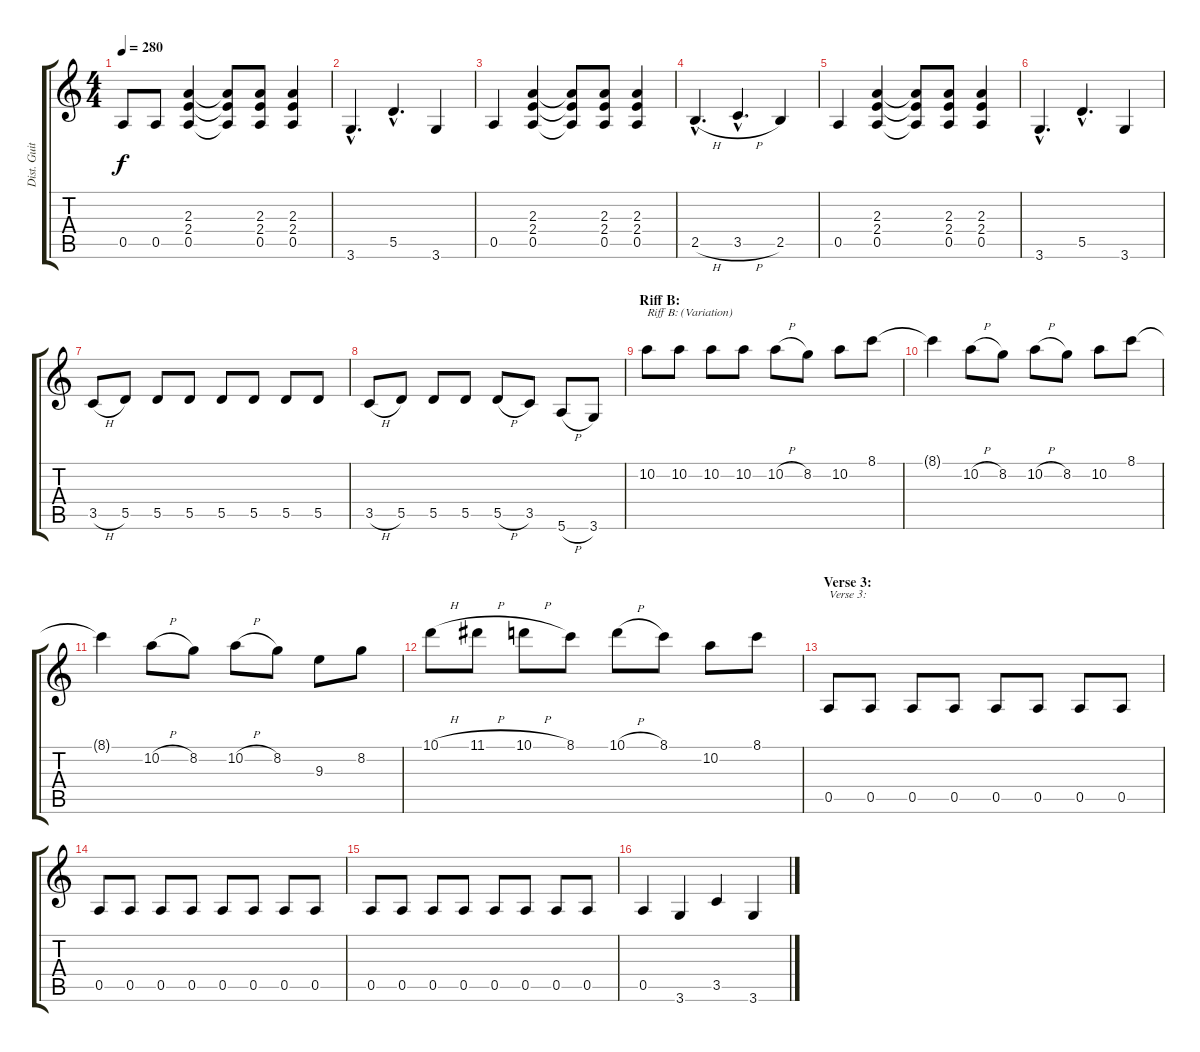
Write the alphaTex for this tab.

\track ("Dist. Guitar 1" "Dist. Guit") {instrument overdrivenguitar}
\staff {score tabs}
\tuning (E4 B3 G3 D3 A2 E2) {hide}
\ts (4 4)
\tempo 280
\clef g2
\ks c
0.5.8{dy f} 0.5.8 (2.3 2.4 0.5).4 (2.3{t} 2.4{t} 0.5{t}).8 (2.3 2.4 0.5).8 (2.3 2.4 0.5).4 |
3.6{hac}.4{d} 5.5{hac}.4{d} 3.6.4 |
0.5.4 (2.3 2.4 0.5).4 (2.3{t} 2.4{t} 0.5{t}).8 (2.3 2.4 0.5).8 (2.3 2.4 0.5).4 |
2.5{h hac}.4{d} 3.5{h hac}.4{d} 2.5.4 |
0.5.4 (2.3 2.4 0.5).4 (2.3{t} 2.4{t} 0.5{t}).8 (2.3 2.4 0.5).8 (2.3 2.4 0.5).4 |
3.6{hac}.4{d} 5.5{hac}.4{d} 3.6.4 |
3.5{h}.8 5.5.8 5.5.8 5.5.8 5.5.8 5.5.8 5.5.8 5.5.8 |
3.5{h}.8 5.5.8 5.5.8 5.5.8 5.5{h}.8 3.5.8 5.6{h}.8 3.6.8 |
\section ("" "Riff B:")
10.2.8{txt "Riff B: (Variation)"} 10.2.8 10.2.8 10.2.8 10.2{h}.8 8.2.8 10.2.8 8.1.8 |
8.1{t}.4 10.2{h}.8 8.2.8 10.2{h}.8 8.2.8 10.2.8 8.1.8 |
8.1{t}.4 10.2{h}.8 8.2.8 10.2{h}.8 8.2.8 9.3.8 8.2.8 |
10.1{h}.8 11.1{h}.8 10.1{h}.8 8.1.8 10.1{h}.8 8.1.8 10.2.8 8.1.8 |
\section ("" "Verse 3:")
0.5.8{txt "Verse 3:"} 0.5.8 0.5.8 0.5.8 0.5.8 0.5.8 0.5.8 0.5.8 |
0.5.8 0.5.8 0.5.8 0.5.8 0.5.8 0.5.8 0.5.8 0.5.8 |
0.5.8 0.5.8 0.5.8 0.5.8 0.5.8 0.5.8 0.5.8 0.5.8 |
0.5.4 3.6.4 3.5.4 3.6.4
